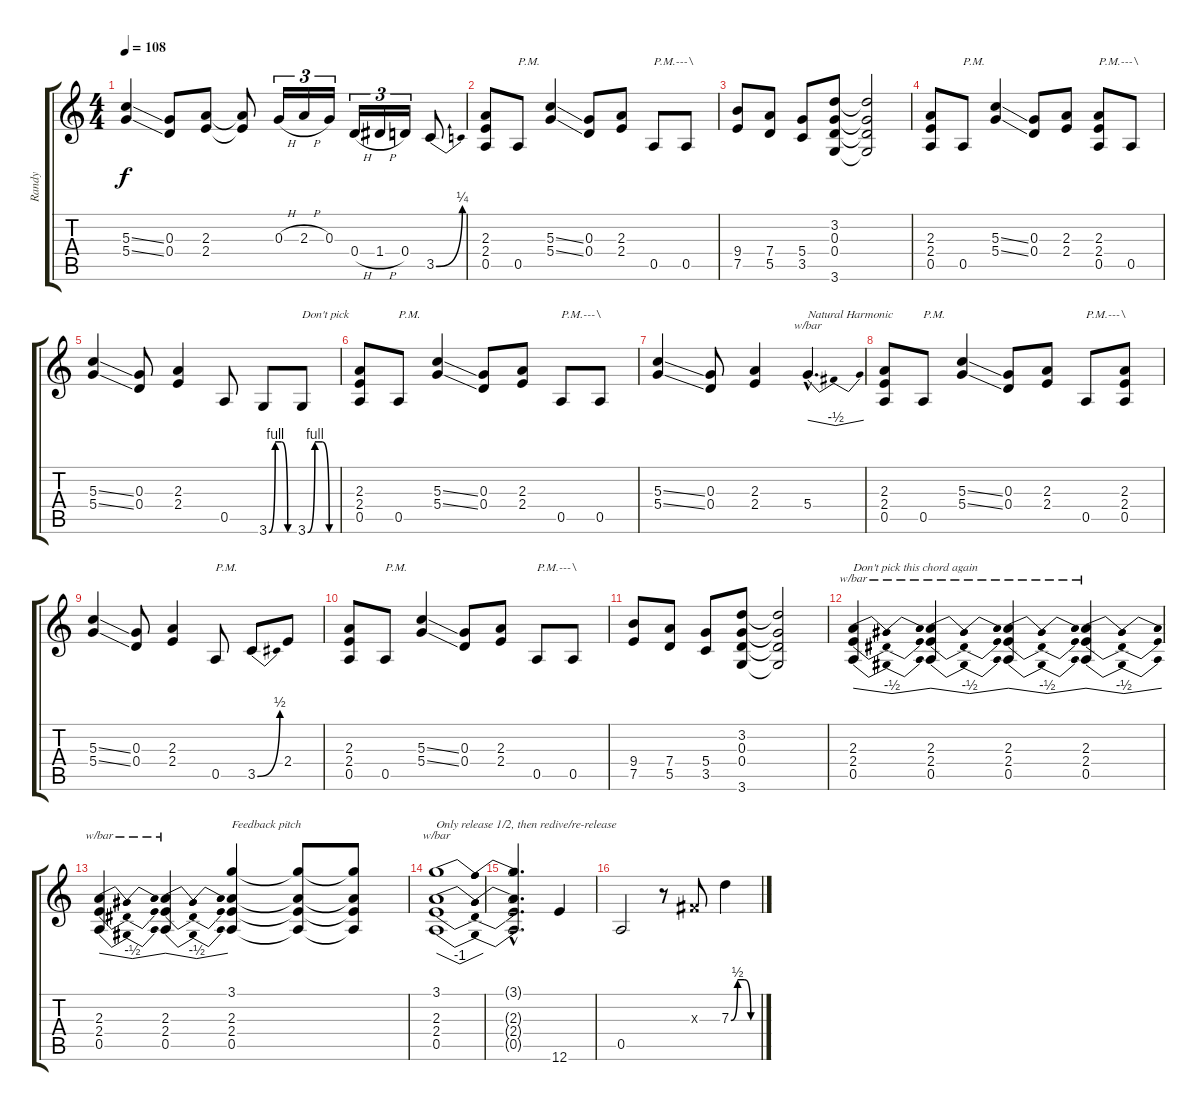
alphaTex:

\track ("Randy" "Randy") {instrument overdrivenguitar}
\staff {score tabs}
\tuning (E4 B3 G3 D3 A2 E2) {hide}
\ts (4 4)
\tempo 108
\clef g2
\ks c
(5.3{ss} 5.4{ss}).4{dy f} (0.3 0.4).8 (2.3 2.4).8 (2.3{t} 2.4{t}).8 0.3{h}.16{tu (3 2)} 2.3{h}.16{tu (3 2)} 0.3.16{tu (3 2)} 0.4{h}.16{tu (3 2)} 1.4{h}.16{tu (3 2)} 0.4.16{tu (3 2)} 3.5{be (bend 0 0 60 1)}.8 |
(2.3 2.4 0.5).8 0.5.8{txt "P.M."} (5.3{ss} 5.4{ss}).4 (0.3 0.4).8 (2.3 2.4).8 0.5.8{txt "P.M.---\\"} 0.5.8 |
(9.4 7.5).8 (7.4 5.5).8 (5.4 3.5).8 (3.2 0.3 0.4 3.6).8 (3.2{t} 0.3{t} 0.4{t} 3.6{t}).2 |
(2.3 2.4 0.5).8 0.5.8{txt "P.M."} (5.3{ss} 5.4{ss}).4 (0.3 0.4).8 (2.3 2.4).8 (2.3 2.4 0.5).8{txt "P.M.---\\"} 0.5.8 |
(5.3{ss} 5.4{ss}).4 (0.3 0.4).8 (2.3 2.4).4 0.5.8 3.6{be (custom 0 0 15 4 30 4 45 0 60 0)}.8 3.6{be (custom 0 0 15 4 30 4 45 0 60 0)}.8{txt "Don't pick"} |
(2.3 2.4 0.5).8 0.5.8{txt "P.M."} (5.3{ss} 5.4{ss}).4 (0.3 0.4).8 (2.3 2.4).8 0.5.8{txt "P.M.---\\"} 0.5.8 |
(5.3{ss} 5.4{ss}).4 (0.3 0.4).8 (2.3 2.4).4 5.4{hac}.4{d tbe (dip default 0 0 30 -2 60 0) txt "Natural Harmonic"} |
(2.3 2.4 0.5).8 0.5.8{txt "P.M."} (5.3{ss} 5.4{ss}).4 (0.3 0.4).8 (2.3 2.4).8 0.5.8{txt "P.M.---\\"} (2.3 2.4 0.5).8 |
(5.3{ss} 5.4{ss}).4 (0.3 0.4).8 (2.3 2.4).4 0.5.8{txt "P.M."} 3.5{be (bend 0 0 60 2)}.8 2.4.8 |
(2.3 2.4 0.5).8 0.5.8{txt "P.M."} (5.3{ss} 5.4{ss}).4 (0.3 0.4).8 (2.3 2.4).8 0.5.8{txt "P.M.---\\"} 0.5.8 |
(9.4 7.5).8 (7.4 5.5).8 (5.4 3.5).8 (3.2 0.3 0.4 3.6).8 (3.2{t} 0.3{t} 0.4{t} 3.6{t}).2 |
(2.3 2.4 0.5).4{tbe (dip default 0 0 30 -2 60 0) txt "Don't pick this chord again"} (2.3 2.4 0.5).4{tbe (dip default 0 0 30 -2 60 0)} (2.3 2.4 0.5).4{tbe (dip default 0 0 30 -2 60 0)} (2.3 2.4 0.5).4{tbe (dip default 0 0 30 -2 60 0)} |
(2.3 2.4 0.5).4{tbe (dip default 0 0 30 -2 60 0)} (2.3 2.4 0.5).4{tbe (dip default 0 0 30 -2 60 0)} (3.1 2.3 2.4 0.5).4{txt "Feedback pitch"} (3.1{t} 2.3{t} 2.4{t} 0.5{t}).8 (3.1{t} 2.3{t} 2.4{t} 0.5{t}).8 |
(3.1 2.3 2.4 0.5).1{tbe (dip default 0 0 30 -4 60 0) txt "Only release 1/2, then redive/re-release"} |
(3.1{hac t} 2.3{hac t} 2.4{hac t} 0.5{hac t}).2{d} 12.6.4 |
0.5.2 r.8 -1.3{x}.8 7.3{be (custom 0 0 15 2 30 2 45 0 60 0)}.4
